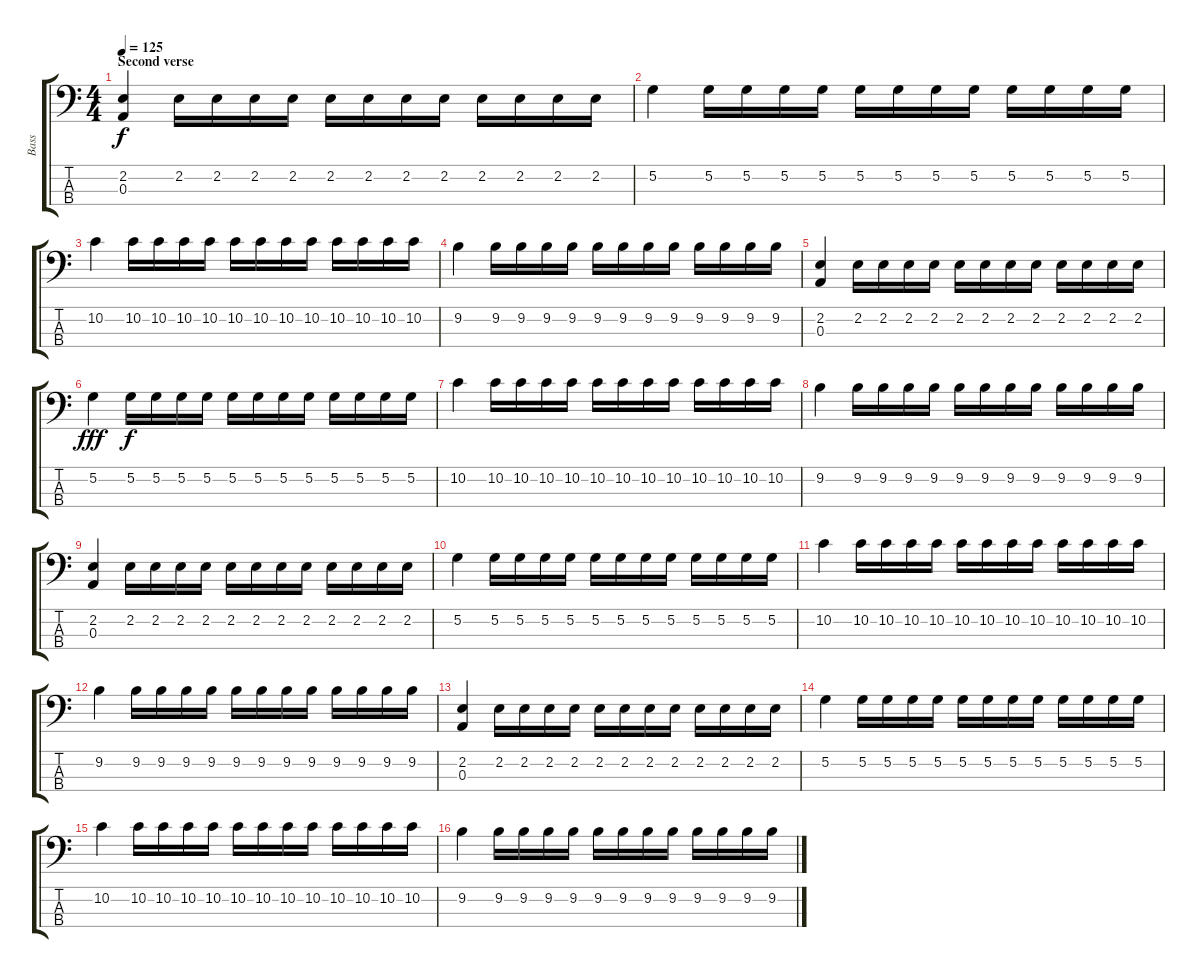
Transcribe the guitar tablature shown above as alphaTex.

\track ("Bass" "Bass") {instrument electricbassfinger}
\staff {score tabs}
\tuning (G2 D2 A1 E1) {hide}
\ts (4 4)
\section ("" "Second verse")
\tempo 125
\clef f4
\ks c
(2.2 0.3).4{dy f} 2.2.16 2.2.16 2.2.16 2.2.16 2.2.16 2.2.16 2.2.16 2.2.16 2.2.16 2.2.16 2.2.16 2.2.16 |
5.2.4 5.2.16 5.2.16 5.2.16 5.2.16 5.2.16 5.2.16 5.2.16 5.2.16 5.2.16 5.2.16 5.2.16 5.2.16 |
10.2.4 10.2.16 10.2.16 10.2.16 10.2.16 10.2.16 10.2.16 10.2.16 10.2.16 10.2.16 10.2.16 10.2.16 10.2.16 |
9.2.4 9.2.16 9.2.16 9.2.16 9.2.16 9.2.16 9.2.16 9.2.16 9.2.16 9.2.16 9.2.16 9.2.16 9.2.16 |
(2.2 0.3).4 2.2.16 2.2.16 2.2.16 2.2.16 2.2.16 2.2.16 2.2.16 2.2.16 2.2.16 2.2.16 2.2.16 2.2.16 |
5.2.4{dy fff} 5.2.16{dy f} 5.2.16 5.2.16 5.2.16 5.2.16 5.2.16 5.2.16 5.2.16 5.2.16 5.2.16 5.2.16 5.2.16 |
10.2.4 10.2.16 10.2.16 10.2.16 10.2.16 10.2.16 10.2.16 10.2.16 10.2.16 10.2.16 10.2.16 10.2.16 10.2.16 |
9.2.4 9.2.16 9.2.16 9.2.16 9.2.16 9.2.16 9.2.16 9.2.16 9.2.16 9.2.16 9.2.16 9.2.16 9.2.16 |
(2.2 0.3).4 2.2.16 2.2.16 2.2.16 2.2.16 2.2.16 2.2.16 2.2.16 2.2.16 2.2.16 2.2.16 2.2.16 2.2.16 |
5.2.4 5.2.16 5.2.16 5.2.16 5.2.16 5.2.16 5.2.16 5.2.16 5.2.16 5.2.16 5.2.16 5.2.16 5.2.16 |
10.2.4 10.2.16 10.2.16 10.2.16 10.2.16 10.2.16 10.2.16 10.2.16 10.2.16 10.2.16 10.2.16 10.2.16 10.2.16 |
9.2.4 9.2.16 9.2.16 9.2.16 9.2.16 9.2.16 9.2.16 9.2.16 9.2.16 9.2.16 9.2.16 9.2.16 9.2.16 |
(2.2 0.3).4 2.2.16 2.2.16 2.2.16 2.2.16 2.2.16 2.2.16 2.2.16 2.2.16 2.2.16 2.2.16 2.2.16 2.2.16 |
5.2.4 5.2.16 5.2.16 5.2.16 5.2.16 5.2.16 5.2.16 5.2.16 5.2.16 5.2.16 5.2.16 5.2.16 5.2.16 |
10.2.4 10.2.16 10.2.16 10.2.16 10.2.16 10.2.16 10.2.16 10.2.16 10.2.16 10.2.16 10.2.16 10.2.16 10.2.16 |
9.2.4 9.2.16 9.2.16 9.2.16 9.2.16 9.2.16 9.2.16 9.2.16 9.2.16 9.2.16 9.2.16 9.2.16 9.2.16
